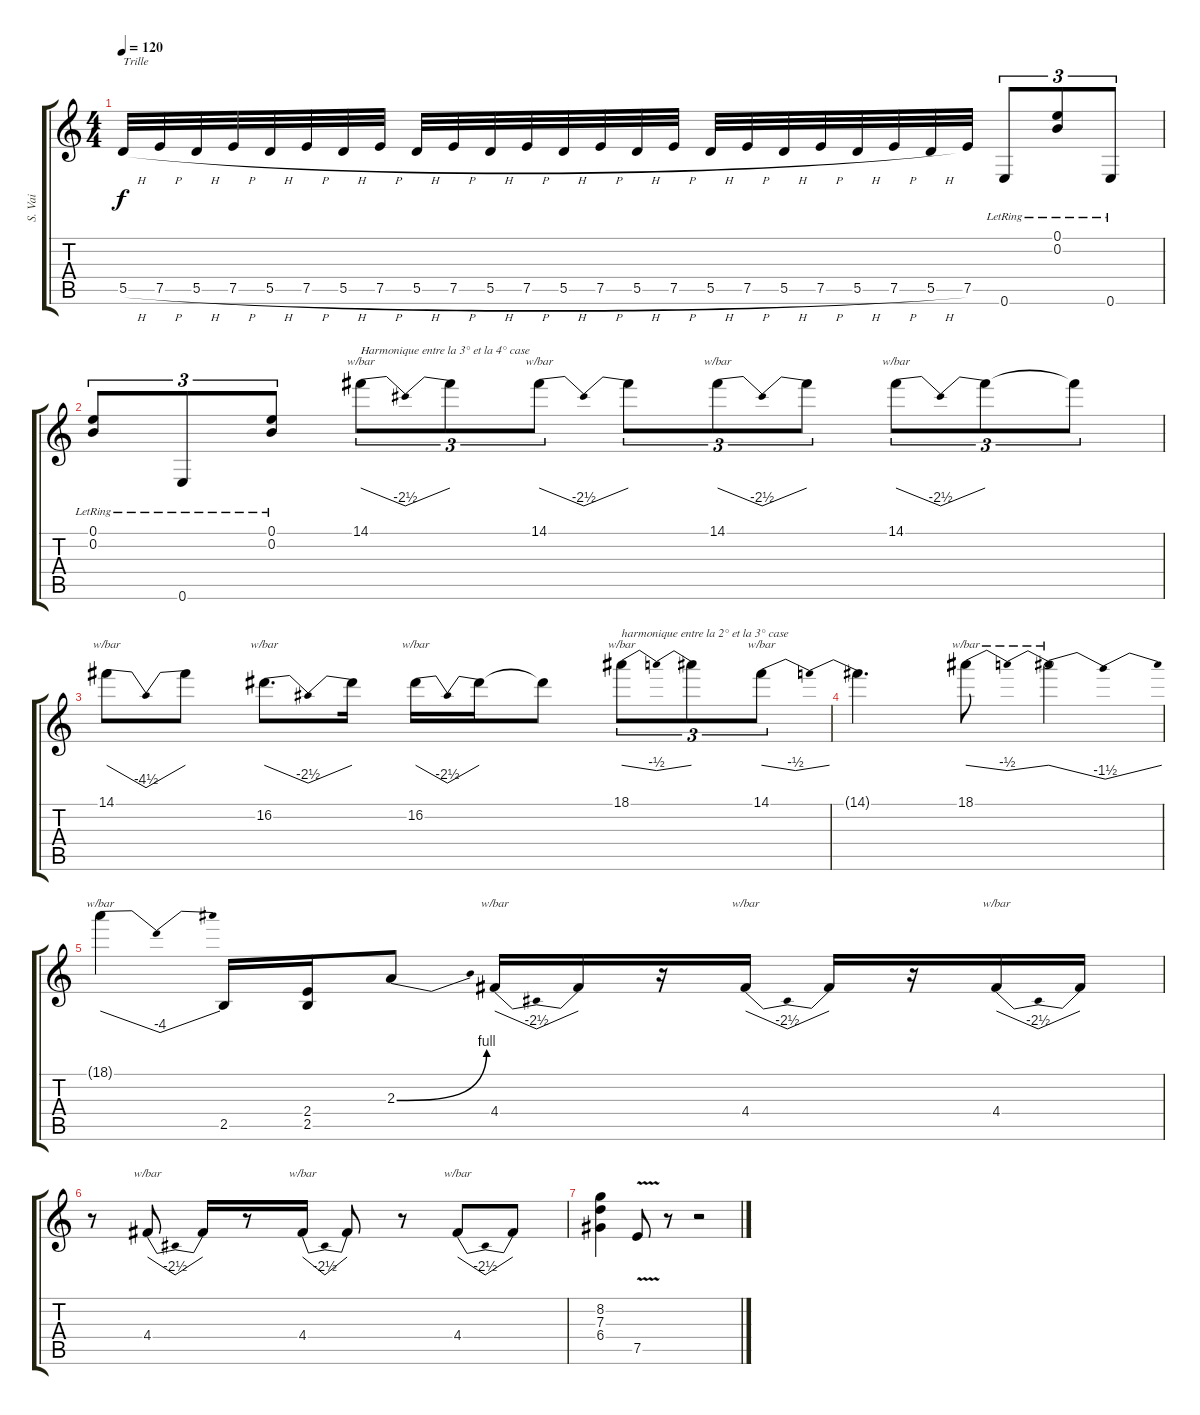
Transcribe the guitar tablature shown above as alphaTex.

\track ("S. Vai" "S. Vai") {instrument distortionguitar}
\staff {score tabs}
\tuning (E4 B3 G3 D3 A2 E2) {hide}
\ts (4 4)
\tempo 120
\clef g2
\ks c
5.5{h}.32{txt "Trille" dy f} 7.5{h}.32 5.5{h}.32 7.5{h}.32 5.5{h}.32 7.5{h}.32 5.5{h}.32 7.5{h}.32 5.5{h}.32 7.5{h}.32 5.5{h}.32 7.5{h}.32 5.5{h}.32 7.5{h}.32 5.5{h}.32 7.5{h}.32 5.5{h}.32 7.5{h}.32 5.5{h}.32 7.5{h}.32 5.5{h}.32 7.5{h}.32 5.5{h}.32 7.5.32 0.6{lr}.8{tu (3 2)} (0.1{lr} 0.2{lr}).8{tu (3 2)} 0.6{lr}.8{tu (3 2)} |
(0.1{lr} 0.2{lr}).8{tu (3 2)} 0.6{lr}.8{tu (3 2)} (0.1{lr} 0.2{lr}).8{tu (3 2)} 14.1.8{tu (3 2) tbe (dip default 0 0 30 -10 60 0) txt "Harmonique entre la 3° et la 4° case"} 14.1{t}.8{tu (3 2)} 14.1.8{tu (3 2) tbe (dip default 0 0 30 -10 60 0)} 14.1{t}.8{tu (3 2)} 14.1.8{tu (3 2) tbe (dip default 0 0 30 -10 60 0)} 14.1{t}.8{tu (3 2)} 14.1.8{tu (3 2) tbe (dip default 0 0 30 -10 60 0)} 14.1{t}.8{tu (3 2)} 14.1{t}.8{tu (3 2)} |
14.1.8{tbe (dip default 0 0 30 -18 60 0)} 14.1{t}.8 16.2.8{d tbe (dip default 0 0 30 -10 60 0)} 16.2{t}.16 16.2.16{tbe (dip default 0 0 30 -10 60 0)} 16.2{t}.16 16.2{t}.8 18.1.8{tu (3 2) tbe (dip default 0 0 30 -2 60 0) txt "harmonique entre la 2° et la 3° case"} 18.1{t}.8{tu (3 2)} 14.1.8{tu (3 2) tbe (dip default 0 0 30 -2 60 0)} |
14.1{t}.4{d} 18.1.8{tbe (dip default 0 0 30 -2 60 0)} 18.1{t}.2{tbe (dip default 0 0 30 -6 60 0)} |
18.1{t}.4{tbe (dip default 0 0 30 -16 60 0)} 2.5.16 (2.4 2.5).16 2.3{be (bend 0 0 60 4)}.8 4.4.16{tbe (dip default 0 0 30 -10 60 0)} 4.4{t}.16 r.16 4.4.16{tbe (dip default 0 0 30 -10 60 0)} 4.4{t}.16 r.16 4.4.16{tbe (dip default 0 0 30 -10 60 0)} 4.4{t}.16 |
r.8 4.4.8{tbe (dip default 0 0 30 -10 60 0)} 4.4{t}.16 r.8 4.4.16{tbe (dip default 0 0 30 -10 60 0)} 4.4{t}.8 r.8 4.4.8{tbe (dip default 0 0 30 -10 60 0)} 4.4{t}.8 |
(8.2 7.3 6.4).4 7.5{v}.8 r.8 r.2
